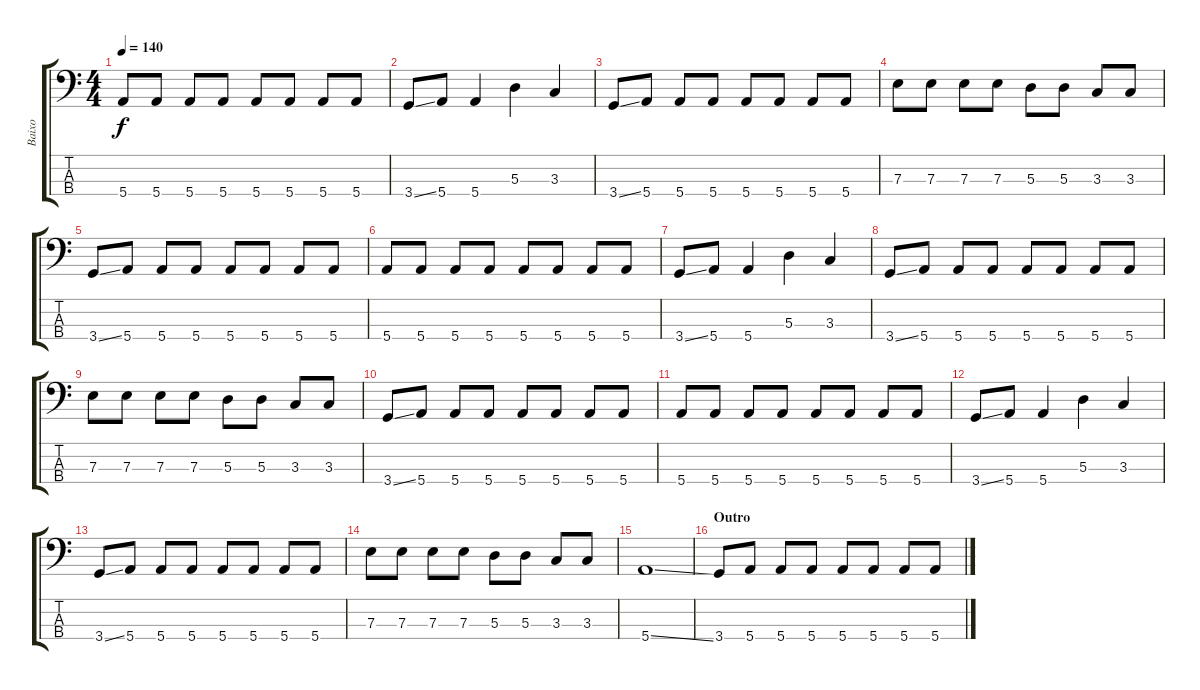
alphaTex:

\track ("Baixo" "Baixo") {instrument electricbassfinger}
\staff {score tabs}
\tuning (G2 D2 A1 E1) {hide}
\ts (4 4)
\tempo 140
\clef f4
\ks c
5.4.8{dy f} 5.4.8 5.4.8 5.4.8 5.4.8 5.4.8 5.4.8 5.4.8 |
3.4{ss}.8 5.4.8 5.4.4 5.3.4 3.3.4 |
3.4{ss}.8 5.4.8 5.4.8 5.4.8 5.4.8 5.4.8 5.4.8 5.4.8 |
7.3.8 7.3.8 7.3.8 7.3.8 5.3.8 5.3.8 3.3.8 3.3.8 |
3.4{ss}.8 5.4.8 5.4.8 5.4.8 5.4.8 5.4.8 5.4.8 5.4.8 |
5.4.8 5.4.8 5.4.8 5.4.8 5.4.8 5.4.8 5.4.8 5.4.8 |
3.4{ss}.8 5.4.8 5.4.4 5.3.4 3.3.4 |
3.4{ss}.8 5.4.8 5.4.8 5.4.8 5.4.8 5.4.8 5.4.8 5.4.8 |
7.3.8 7.3.8 7.3.8 7.3.8 5.3.8 5.3.8 3.3.8 3.3.8 |
3.4{ss}.8 5.4.8 5.4.8 5.4.8 5.4.8 5.4.8 5.4.8 5.4.8 |
5.4.8 5.4.8 5.4.8 5.4.8 5.4.8 5.4.8 5.4.8 5.4.8 |
3.4{ss}.8 5.4.8 5.4.4 5.3.4 3.3.4 |
3.4{ss}.8 5.4.8 5.4.8 5.4.8 5.4.8 5.4.8 5.4.8 5.4.8 |
7.3.8 7.3.8 7.3.8 7.3.8 5.3.8 5.3.8 3.3.8 3.3.8 |
5.4{ss}.1 |
\section ("" "Outro")
3.4.8 5.4.8 5.4.8 5.4.8 5.4.8 5.4.8 5.4.8 5.4.8
